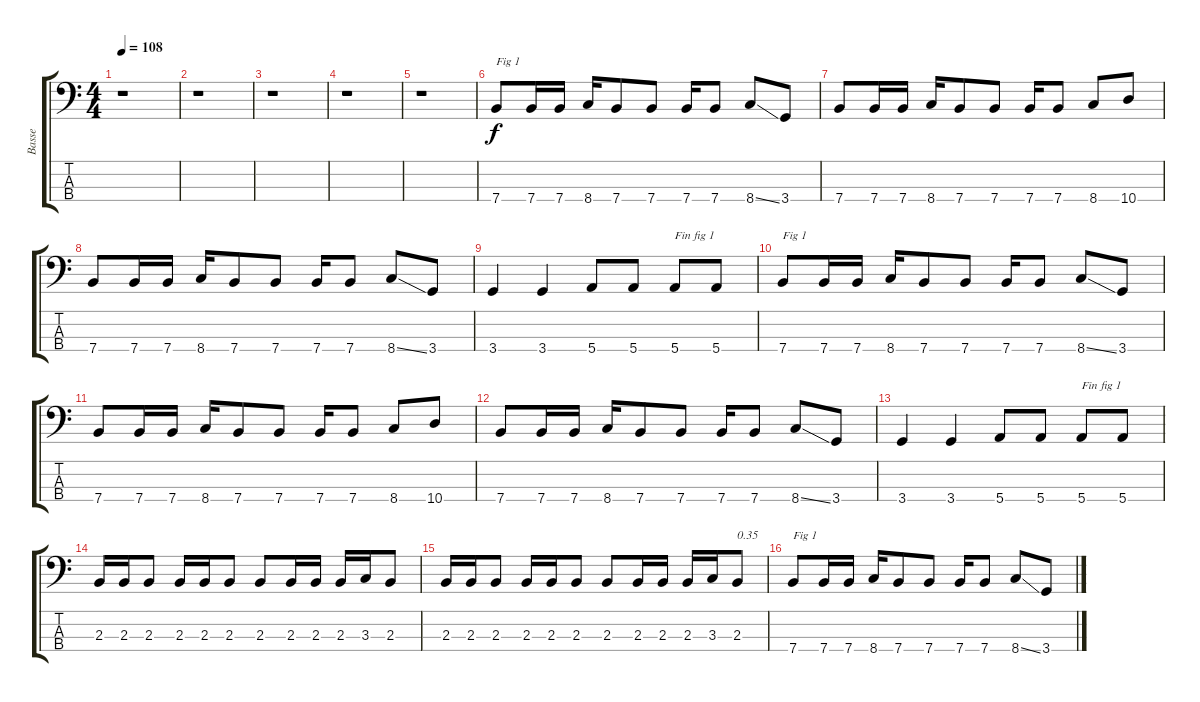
\track ("Basse" "Basse") {instrument electricbasspick}
\staff {score tabs}
\tuning (G2 D2 A1 E1) {hide}
\ts (4 4)
\tempo 108
\clef f4
\ks c
r.1{dy f instrument electricbasspick} |
r.1 |
r.1 |
r.1 |
r.1 |
7.4.8{txt "Fig 1"} 7.4.16 7.4.16 8.4.16 7.4.8 7.4.8 7.4.16 7.4.8 8.4{ss}.8 3.4.8 |
7.4.8 7.4.16 7.4.16 8.4.16 7.4.8 7.4.8 7.4.16 7.4.8 8.4.8 10.4.8 |
7.4.8 7.4.16 7.4.16 8.4.16 7.4.8 7.4.8 7.4.16 7.4.8 8.4{ss}.8 3.4.8 |
3.4.4 3.4.4 5.4.8 5.4.8 5.4.8{txt "Fin fig 1"} 5.4.8 |
7.4.8{txt "Fig 1"} 7.4.16 7.4.16 8.4.16 7.4.8 7.4.8 7.4.16 7.4.8 8.4{ss}.8 3.4.8 |
7.4.8 7.4.16 7.4.16 8.4.16 7.4.8 7.4.8 7.4.16 7.4.8 8.4.8 10.4.8 |
7.4.8 7.4.16 7.4.16 8.4.16 7.4.8 7.4.8 7.4.16 7.4.8 8.4{ss}.8 3.4.8 |
3.4.4 3.4.4 5.4.8 5.4.8 5.4.8{txt "Fin fig 1"} 5.4.8 |
2.3.16{instrument distortionguitar} 2.3.16 2.3.8 2.3.16 2.3.16 2.3.8 2.3.8 2.3.16 2.3.16 2.3.16 3.3.16 2.3.8 |
2.3.16 2.3.16 2.3.8 2.3.16 2.3.16 2.3.8 2.3.8 2.3.16 2.3.16 2.3.16 3.3.16 2.3.8{txt "0.35"} |
7.4.8{txt "Fig 1" instrument electricbasspick} 7.4.16 7.4.16 8.4.16 7.4.8 7.4.8 7.4.16 7.4.8 8.4{ss}.8 3.4.8
